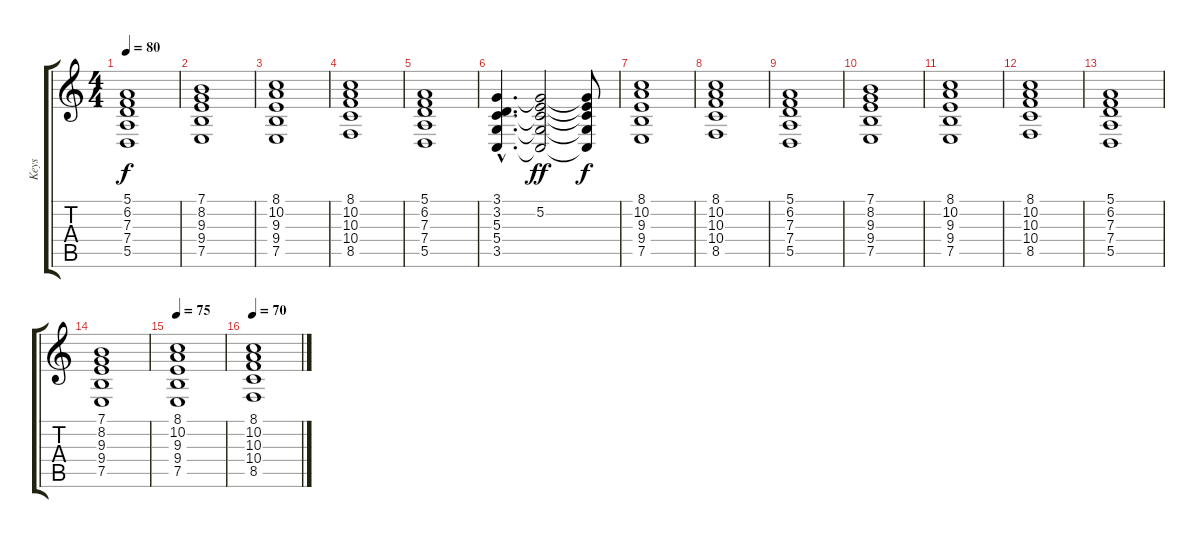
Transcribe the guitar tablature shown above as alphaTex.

\track ("Keys" "Keys") {instrument pad2warm}
\staff {score tabs}
\tuning (E4 B3 G3 D3 A2 E2) {hide}
\ts (4 4)
\tempo 80
\clef g2
\ks c
(5.1 6.2 7.3 7.4 5.5).1{dy f} |
(7.1 8.2 9.3 9.4 7.5).1 |
(8.1 10.2 9.3 9.4 7.5).1 |
(8.1 10.2 10.3 10.4 8.5).1 |
(5.1 6.2 7.3 7.4 5.5).1 |
(3.1{hac} 3.2{hac} 5.3{hac} 5.4{hac} 3.5{hac}).4{d} (3.1{t} 5.2 5.3{t} 5.4{t} 3.5{t}).2{dy ff} (3.1{t} 5.2{t} 5.3{t} 5.4{t} 3.5{t}).8{dy f} |
(8.1 10.2 9.3 9.4 7.5).1 |
(8.1 10.2 10.3 10.4 8.5).1 |
(5.1 6.2 7.3 7.4 5.5).1 |
(7.1 8.2 9.3 9.4 7.5).1 |
(8.1 10.2 9.3 9.4 7.5).1 |
(8.1 10.2 10.3 10.4 8.5).1 |
(5.1 6.2 7.3 7.4 5.5).1 |
(7.1 8.2 9.3 9.4 7.5).1 |
\tempo 75
(8.1 10.2 9.3 9.4 7.5).1 |
\tempo 70
(8.1 10.2 10.3 10.4 8.5).1
